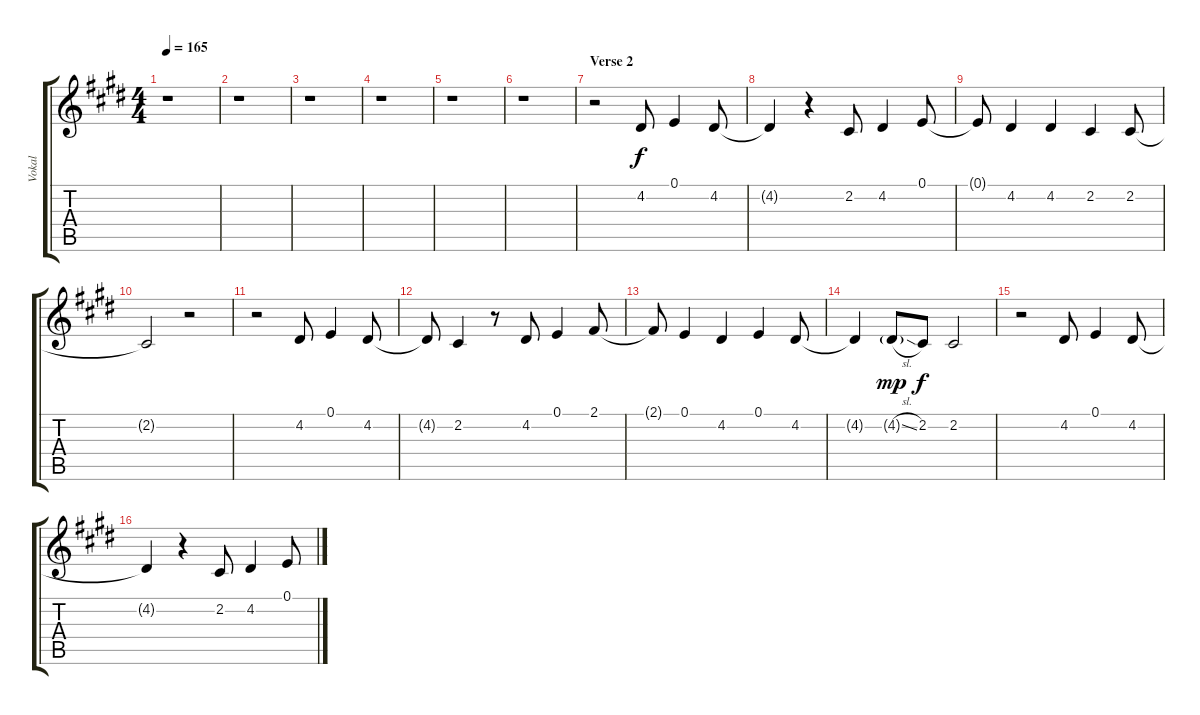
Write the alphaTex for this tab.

\track ("Vokal" "Vokal") {instrument viola}
\staff {score tabs}
\tuning (E4 B3 G3 D3 A2 E2) {hide}
\ts (4 4)
\tempo 165
\clef g2
\ks e
r.1{dy f} |
r.1 |
r.1 |
r.1 |
r.1 |
r.1 |
\section ("" "Verse 2")
r.2 4.2.8 0.1.4 4.2.8 |
4.2{t}.4 r.4 2.2.8 4.2.4 0.1.8 |
0.1{t}.8 4.2.4 4.2.4 2.2.4 2.2.8 |
2.2{t}.2 r.2 |
r.2 4.2.8 0.1.4 4.2.8 |
4.2{t}.8 2.2.4 r.8 4.2.8 0.1.4 2.1.8 |
2.1{t}.8 0.1.4 4.2.4 0.1.4 4.2.8 |
4.2{t}.4 4.2{sl g}.8{dy mp} 2.2.8{dy f} 2.2.2 |
r.2 4.2.8 0.1.4 4.2.8 |
4.2{t}.4 r.4 2.2.8 4.2.4 0.1.8
